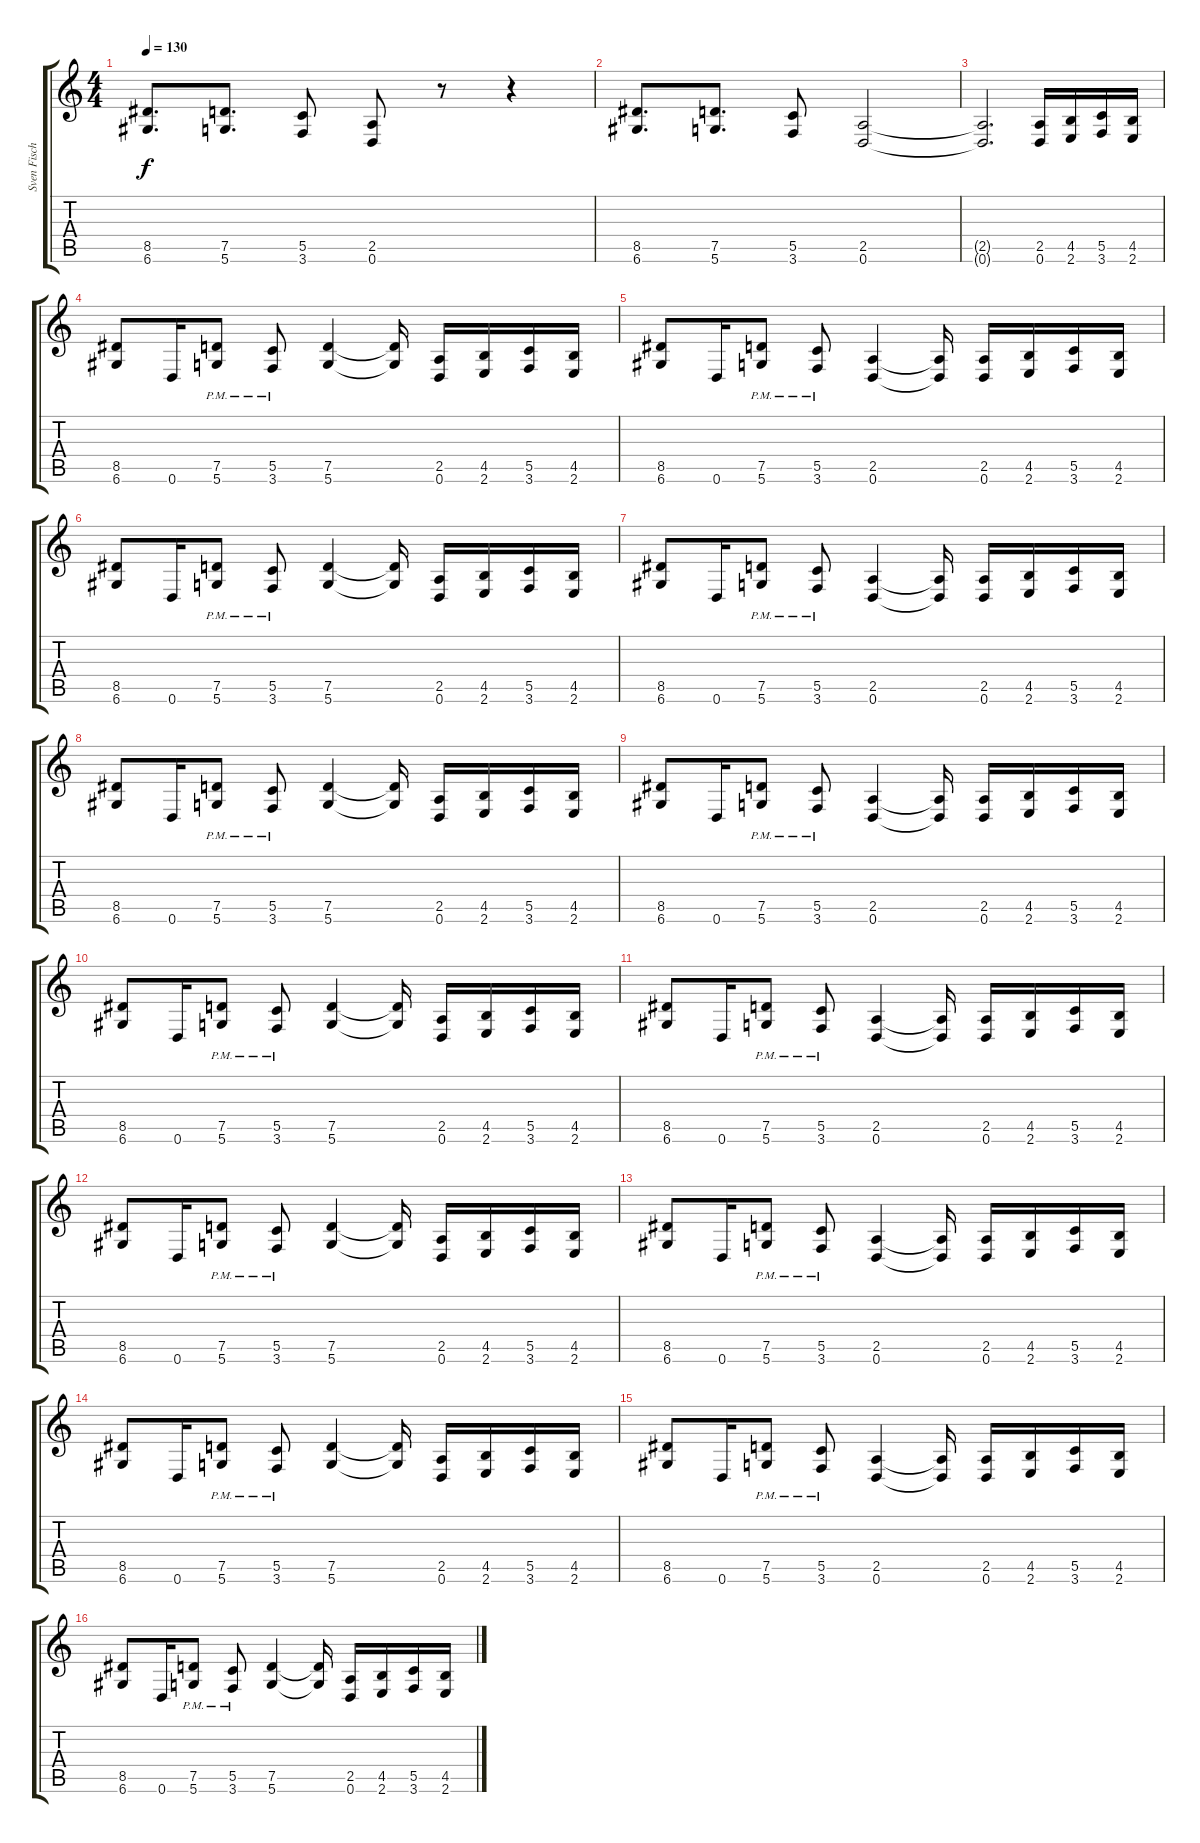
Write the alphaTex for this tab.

\track ("Sven Fischer" "Sven Fisch") {instrument distortionguitar}
\staff {score tabs}
\tuning (D4 A3 F3 C3 G2 D2) {hide}
\ts (4 4)
\tempo 130
\clef g2
\ks c
(8.5 6.6).8{d dy f} (7.5 5.6).8{d} (5.5 3.6).8 (2.5 0.6).8 r.8 r.4 |
(8.5 6.6).8{d} (7.5 5.6).8{d} (5.5 3.6).8 (2.5 0.6).2 |
(2.5{t} 0.6{t}).2{d} (2.5 0.6).16 (4.5 2.6).16 (5.5 3.6).16 (4.5 2.6).16 |
(8.5 6.6).8 0.6.16 (7.5{pm} 5.6{pm}).8 (5.5{pm} 3.6{pm}).8 (7.5 5.6).4 (7.5{t} 5.6{t}).16 (2.5 0.6).16 (4.5 2.6).16 (5.5 3.6).16 (4.5 2.6).16 |
(8.5 6.6).8 0.6.16 (7.5{pm} 5.6{pm}).8 (5.5{pm} 3.6{pm}).8 (2.5 0.6).4 (2.5{t} 0.6{t}).16 (2.5 0.6).16 (4.5 2.6).16 (5.5 3.6).16 (4.5 2.6).16 |
(8.5 6.6).8 0.6.16 (7.5{pm} 5.6{pm}).8 (5.5{pm} 3.6{pm}).8 (7.5 5.6).4 (7.5{t} 5.6{t}).16 (2.5 0.6).16 (4.5 2.6).16 (5.5 3.6).16 (4.5 2.6).16 |
(8.5 6.6).8 0.6.16 (7.5{pm} 5.6{pm}).8 (5.5{pm} 3.6{pm}).8 (2.5 0.6).4 (2.5{t} 0.6{t}).16 (2.5 0.6).16 (4.5 2.6).16 (5.5 3.6).16 (4.5 2.6).16 |
(8.5 6.6).8 0.6.16 (7.5{pm} 5.6{pm}).8 (5.5{pm} 3.6{pm}).8 (7.5 5.6).4 (7.5{t} 5.6{t}).16 (2.5 0.6).16 (4.5 2.6).16 (5.5 3.6).16 (4.5 2.6).16 |
(8.5 6.6).8 0.6.16 (7.5{pm} 5.6{pm}).8 (5.5{pm} 3.6{pm}).8 (2.5 0.6).4 (2.5{t} 0.6{t}).16 (2.5 0.6).16 (4.5 2.6).16 (5.5 3.6).16 (4.5 2.6).16 |
(8.5 6.6).8 0.6.16 (7.5{pm} 5.6{pm}).8 (5.5{pm} 3.6{pm}).8 (7.5 5.6).4 (7.5{t} 5.6{t}).16 (2.5 0.6).16 (4.5 2.6).16 (5.5 3.6).16 (4.5 2.6).16 |
(8.5 6.6).8 0.6.16 (7.5{pm} 5.6{pm}).8 (5.5{pm} 3.6{pm}).8 (2.5 0.6).4 (2.5{t} 0.6{t}).16 (2.5 0.6).16 (4.5 2.6).16 (5.5 3.6).16 (4.5 2.6).16 |
(8.5 6.6).8 0.6.16 (7.5{pm} 5.6{pm}).8 (5.5{pm} 3.6{pm}).8 (7.5 5.6).4 (7.5{t} 5.6{t}).16 (2.5 0.6).16 (4.5 2.6).16 (5.5 3.6).16 (4.5 2.6).16 |
(8.5 6.6).8 0.6.16 (7.5{pm} 5.6{pm}).8 (5.5{pm} 3.6{pm}).8 (2.5 0.6).4 (2.5{t} 0.6{t}).16 (2.5 0.6).16 (4.5 2.6).16 (5.5 3.6).16 (4.5 2.6).16 |
(8.5 6.6).8 0.6.16 (7.5{pm} 5.6{pm}).8 (5.5{pm} 3.6{pm}).8 (7.5 5.6).4 (7.5{t} 5.6{t}).16 (2.5 0.6).16 (4.5 2.6).16 (5.5 3.6).16 (4.5 2.6).16 |
(8.5 6.6).8 0.6.16 (7.5{pm} 5.6{pm}).8 (5.5{pm} 3.6{pm}).8 (2.5 0.6).4 (2.5{t} 0.6{t}).16 (2.5 0.6).16 (4.5 2.6).16 (5.5 3.6).16 (4.5 2.6).16 |
(8.5 6.6).8 0.6.16 (7.5{pm} 5.6{pm}).8 (5.5{pm} 3.6{pm}).8 (7.5 5.6).4 (7.5{t} 5.6{t}).16 (2.5 0.6).16 (4.5 2.6).16 (5.5 3.6).16 (4.5 2.6).16
